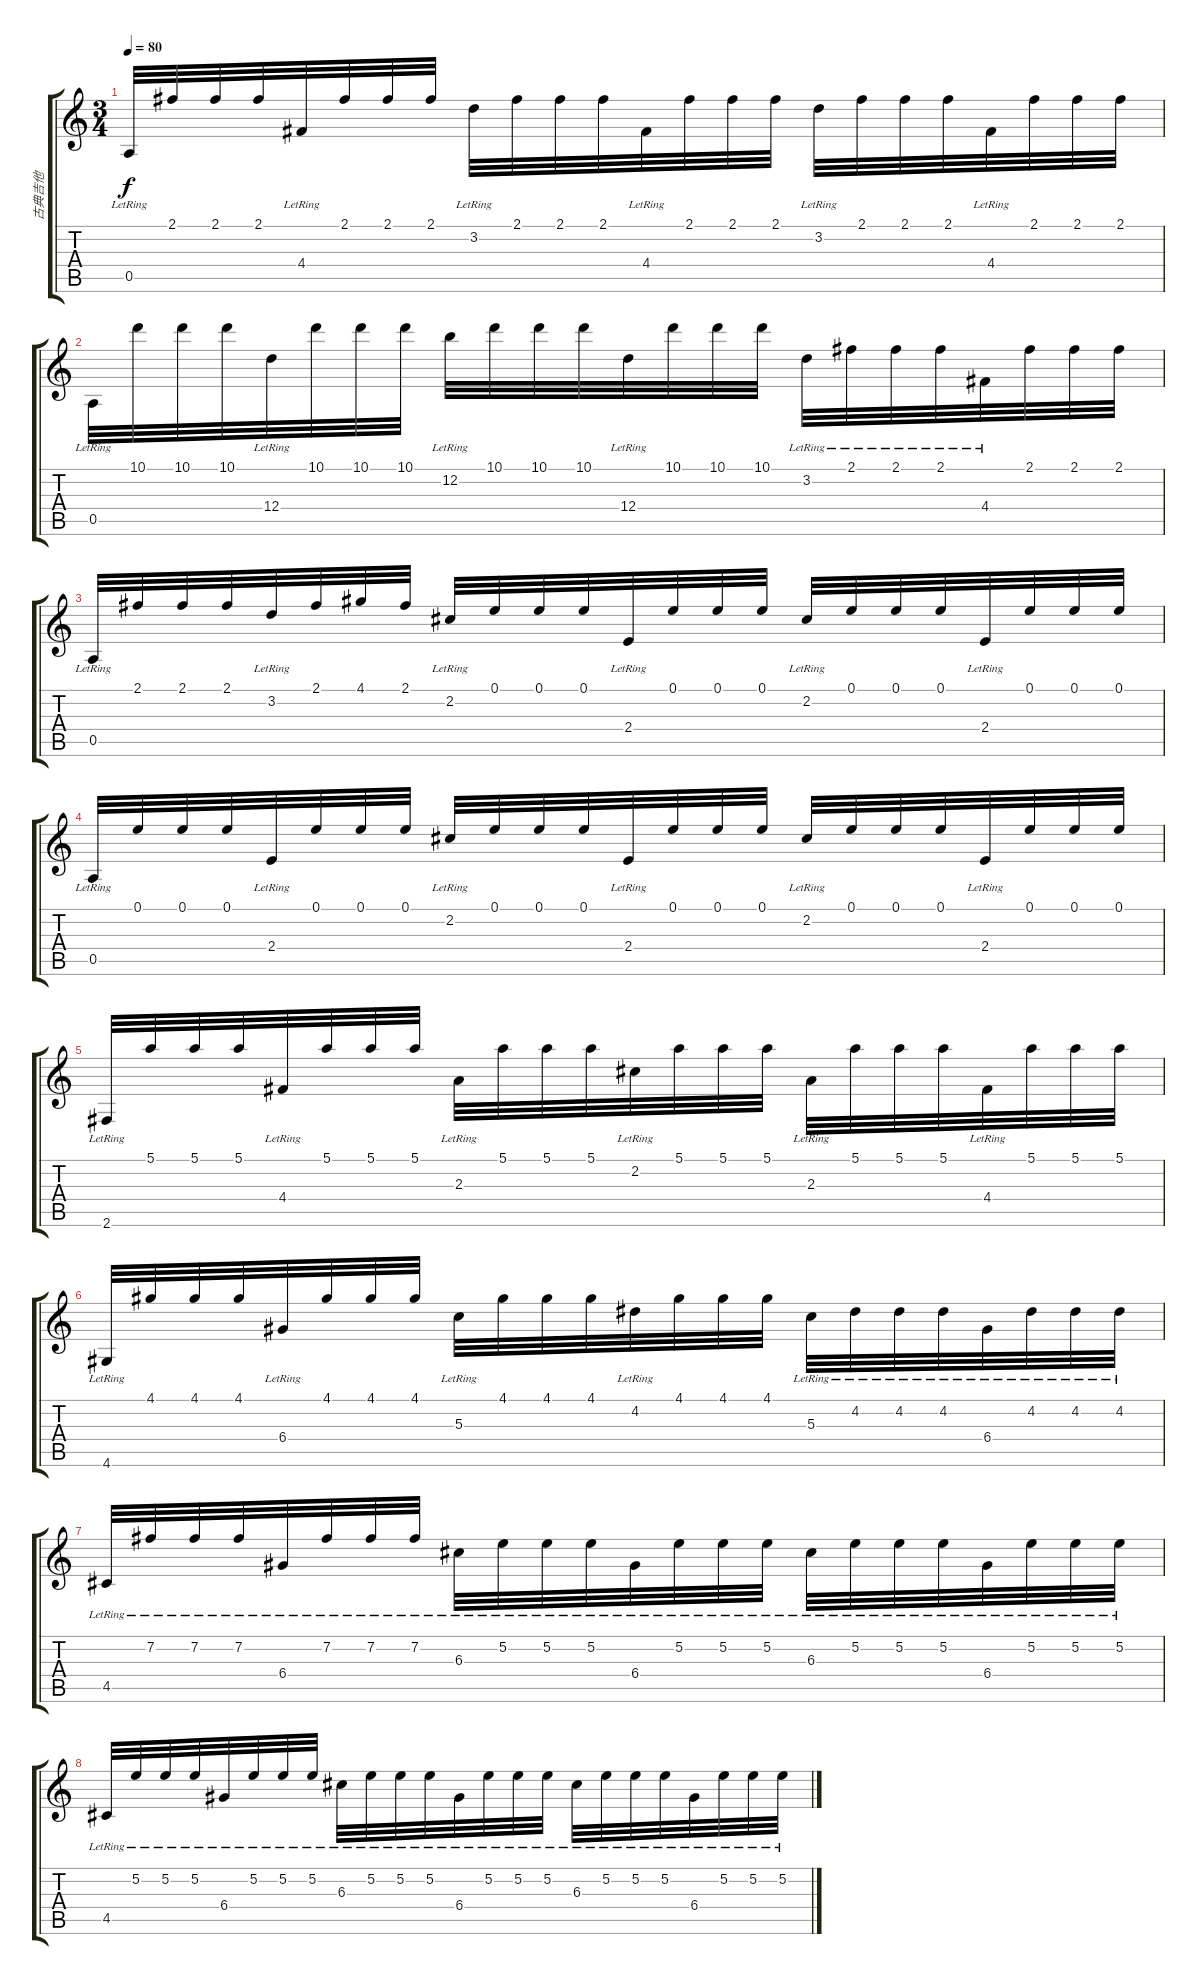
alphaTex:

\track ("古典吉他" "古典吉他") {instrument acousticguitarnylon}
\staff {score tabs}
\tuning (E4 B3 G3 D3 A2 E2) {hide}
\ts (3 4)
\tempo 80
\clef g2
\ks c
0.5{lr}.32{dy f} 2.1.32 2.1.32 2.1.32 4.4{lr}.32 2.1.32 2.1.32 2.1.32 3.2{lr}.32 2.1.32 2.1.32 2.1.32 4.4{lr}.32 2.1.32 2.1.32 2.1.32 3.2{lr}.32 2.1.32 2.1.32 2.1.32 4.4{lr}.32 2.1.32 2.1.32 2.1.32 |
0.5{lr}.32 10.1.32 10.1.32 10.1.32 12.4{lr}.32 10.1.32 10.1.32 10.1.32 12.2{lr}.32 10.1.32 10.1.32 10.1.32 12.4{lr}.32 10.1.32 10.1.32 10.1.32 3.2{lr}.32 2.1{lr}.32 2.1{lr}.32 2.1{lr}.32 4.4{lr}.32 2.1.32 2.1.32 2.1.32 |
0.5{lr}.32 2.1.32 2.1.32 2.1.32 3.2{lr}.32 2.1.32 4.1.32 2.1.32 2.2{lr}.32 0.1.32 0.1.32 0.1.32 2.4{lr}.32 0.1.32 0.1.32 0.1.32 2.2{lr}.32 0.1.32 0.1.32 0.1.32 2.4{lr}.32 0.1.32 0.1.32 0.1.32 |
0.5{lr}.32 0.1.32 0.1.32 0.1.32 2.4{lr}.32 0.1.32 0.1.32 0.1.32 2.2{lr}.32 0.1.32 0.1.32 0.1.32 2.4{lr}.32 0.1.32 0.1.32 0.1.32 2.2{lr}.32 0.1.32 0.1.32 0.1.32 2.4{lr}.32 0.1.32 0.1.32 0.1.32 |
2.6{lr}.32 5.1.32 5.1.32 5.1.32 4.4{lr}.32 5.1.32 5.1.32 5.1.32 2.3{lr}.32 5.1.32 5.1.32 5.1.32 2.2{lr}.32 5.1.32 5.1.32 5.1.32 2.3{lr}.32 5.1.32 5.1.32 5.1.32 4.4{lr}.32 5.1.32 5.1.32 5.1.32 |
4.6{lr}.32 4.1.32 4.1.32 4.1.32 6.4{lr}.32 4.1.32 4.1.32 4.1.32 5.3{lr}.32 4.1.32 4.1.32 4.1.32 4.2{lr}.32 4.1.32 4.1.32 4.1.32 5.3{lr}.32 4.2{lr}.32 4.2{lr}.32 4.2{lr}.32 6.4{lr}.32 4.2{lr}.32 4.2{lr}.32 4.2{lr}.32 |
4.5{lr}.32 7.2{lr}.32 7.2{lr}.32 7.2{lr}.32 6.4{lr}.32 7.2{lr}.32 7.2{lr}.32 7.2{lr}.32 6.3{lr}.32 5.2{lr}.32 5.2{lr}.32 5.2{lr}.32 6.4{lr}.32 5.2{lr}.32 5.2{lr}.32 5.2{lr}.32 6.3{lr}.32 5.2{lr}.32 5.2{lr}.32 5.2{lr}.32 6.4{lr}.32 5.2{lr}.32 5.2{lr}.32 5.2{lr}.32 |
4.5{lr}.32 5.2{lr}.32 5.2{lr}.32 5.2{lr}.32 6.4{lr}.32 5.2{lr}.32 5.2{lr}.32 5.2{lr}.32 6.3{lr}.32 5.2{lr}.32 5.2{lr}.32 5.2{lr}.32 6.4{lr}.32 5.2{lr}.32 5.2{lr}.32 5.2{lr}.32 6.3{lr}.32 5.2{lr}.32 5.2{lr}.32 5.2{lr}.32 6.4{lr}.32 5.2{lr}.32 5.2{lr}.32 5.2{lr}.32
